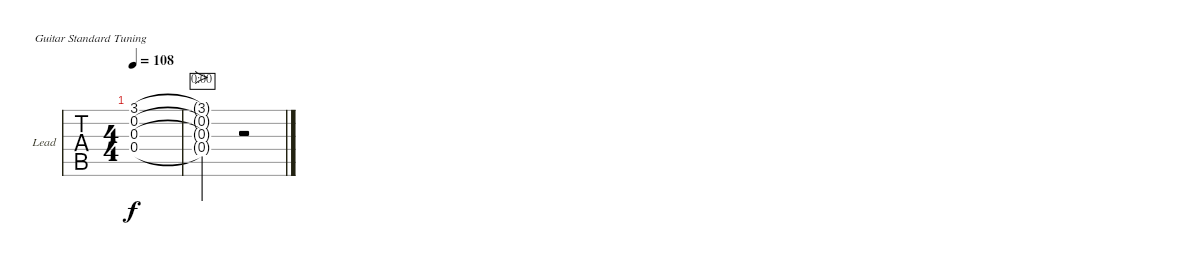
\defaultSystemsLayout 4
\bracketExtendMode nobrackets
\firstSystemTrackNameOrientation horizontal
\otherSystemsTrackNameOrientation horizontal
\defaultBarNumberDisplay FirstOfSystem
\track ("Lead" "Lead") {instrument overdrivenguitar}
\staff {tabs}
\tuning (E4 B3 G3 D3 A2 E2)
\ts (4 4)
\tempo 108
\clef g2
\ks c
(0.3{t} 0.2{t} 0.4{t} 3.1{t}).1{dy f} |
(0.3{t} 0.2{t} 0.4{t} 3.1{t}).2{fo timer} r.2
